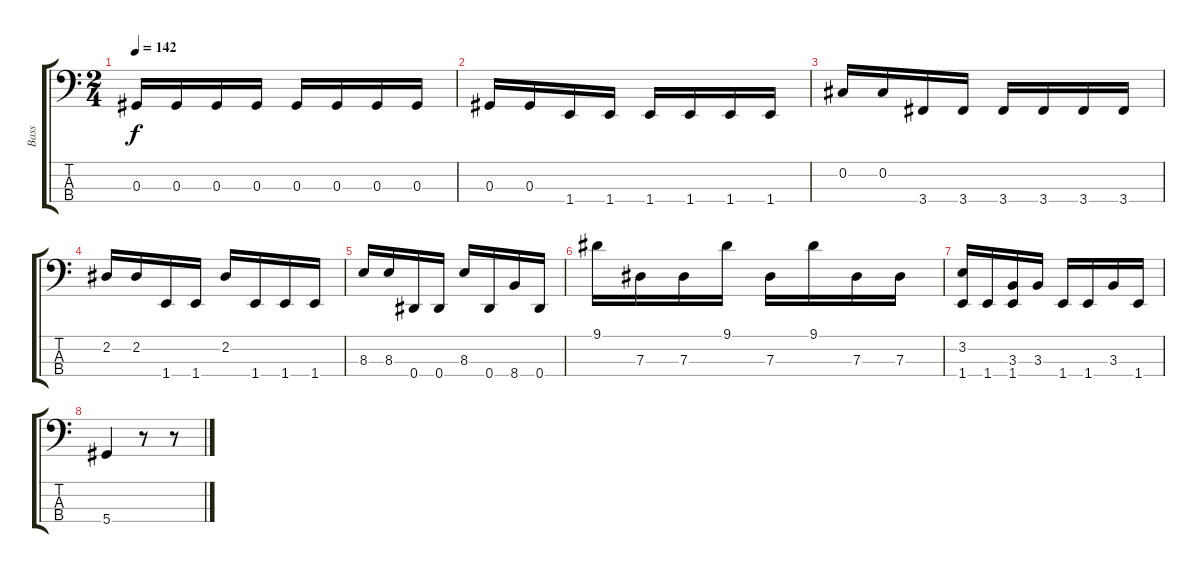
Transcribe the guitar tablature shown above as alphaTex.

\track ("Bass" "Bass") {instrument electricbasspick}
\staff {score tabs}
\tuning (Gb2 Db2 Ab1 Eb1) {hide}
\ts (2 4)
\tempo 142
\clef f4
\ks c
0.3.16{dy f} 0.3.16 0.3.16 0.3.16 0.3.16 0.3.16 0.3.16 0.3.16 |
0.3.16 0.3.16 1.4.16 1.4.16 1.4.16 1.4.16 1.4.16 1.4.16 |
0.2.16 0.2.16 3.4.16 3.4.16 3.4.16 3.4.16 3.4.16 3.4.16 |
2.2.16 2.2.16 1.4.16 1.4.16 2.2.16 1.4.16 1.4.16 1.4.16 |
8.3.16 8.3.16 0.4.16 0.4.16 8.3.16 0.4.16 8.4.16 0.4.16 |
9.1.16 7.3.16 7.3.16 9.1.16 7.3.16 9.1.16 7.3.16 7.3.16 |
(3.2 1.4).16 1.4.16 (3.3 1.4).16 3.3.16 1.4.16 1.4.16 3.3.16 1.4.16 |
5.4.4 r.8 r.8
